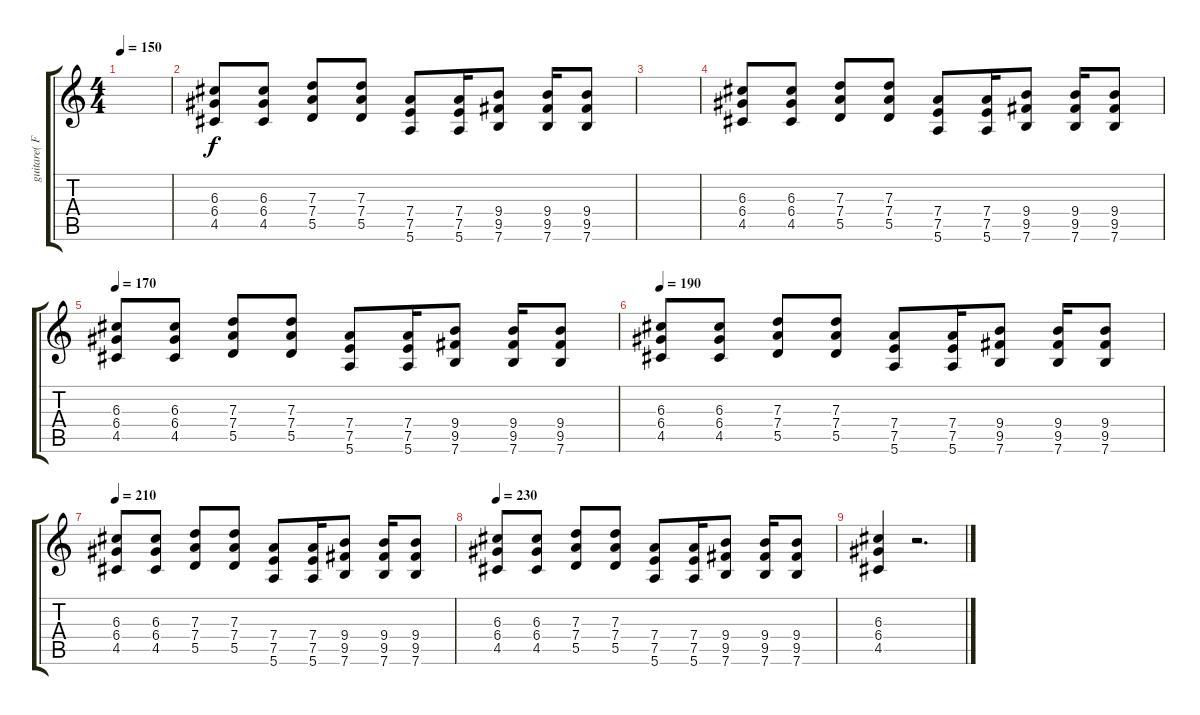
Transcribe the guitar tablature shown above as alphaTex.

\track ("guitare( Fred )" "guitare( F") {instrument distortionguitar}
\staff {score tabs}
\tuning (E4 B3 G3 D3 A2 E2) {hide}
\ts (4 4)
\tempo 150
\clef g2
\ks c
|
(6.3 6.4 4.5).8 (6.3 6.4 4.5).8 (7.3 7.4 5.5).8 (7.3 7.4 5.5).8 (7.4 7.5 5.6).8 (7.4 7.5 5.6).16 (9.4 9.5 7.6).8 (9.4 9.5 7.6).16 (9.4 9.5 7.6).8 |
|
(6.3 6.4 4.5).8 (6.3 6.4 4.5).8 (7.3 7.4 5.5).8 (7.3 7.4 5.5).8 (7.4 7.5 5.6).8 (7.4 7.5 5.6).16 (9.4 9.5 7.6).8 (9.4 9.5 7.6).16 (9.4 9.5 7.6).8 |
\tempo 170
(6.3 6.4 4.5).8 (6.3 6.4 4.5).8 (7.3 7.4 5.5).8 (7.3 7.4 5.5).8 (7.4 7.5 5.6).8 (7.4 7.5 5.6).16 (9.4 9.5 7.6).8 (9.4 9.5 7.6).16 (9.4 9.5 7.6).8 |
\tempo 190
(6.3 6.4 4.5).8 (6.3 6.4 4.5).8 (7.3 7.4 5.5).8 (7.3 7.4 5.5).8 (7.4 7.5 5.6).8 (7.4 7.5 5.6).16 (9.4 9.5 7.6).8 (9.4 9.5 7.6).16 (9.4 9.5 7.6).8 |
\tempo 210
(6.3 6.4 4.5).8 (6.3 6.4 4.5).8 (7.3 7.4 5.5).8 (7.3 7.4 5.5).8 (7.4 7.5 5.6).8 (7.4 7.5 5.6).16 (9.4 9.5 7.6).8 (9.4 9.5 7.6).16 (9.4 9.5 7.6).8 |
\tempo 230
(6.3 6.4 4.5).8 (6.3 6.4 4.5).8 (7.3 7.4 5.5).8 (7.3 7.4 5.5).8 (7.4 7.5 5.6).8 (7.4 7.5 5.6).16 (9.4 9.5 7.6).8 (9.4 9.5 7.6).16 (9.4 9.5 7.6).8 |
(6.3 6.4 4.5).4 r.2{d}
